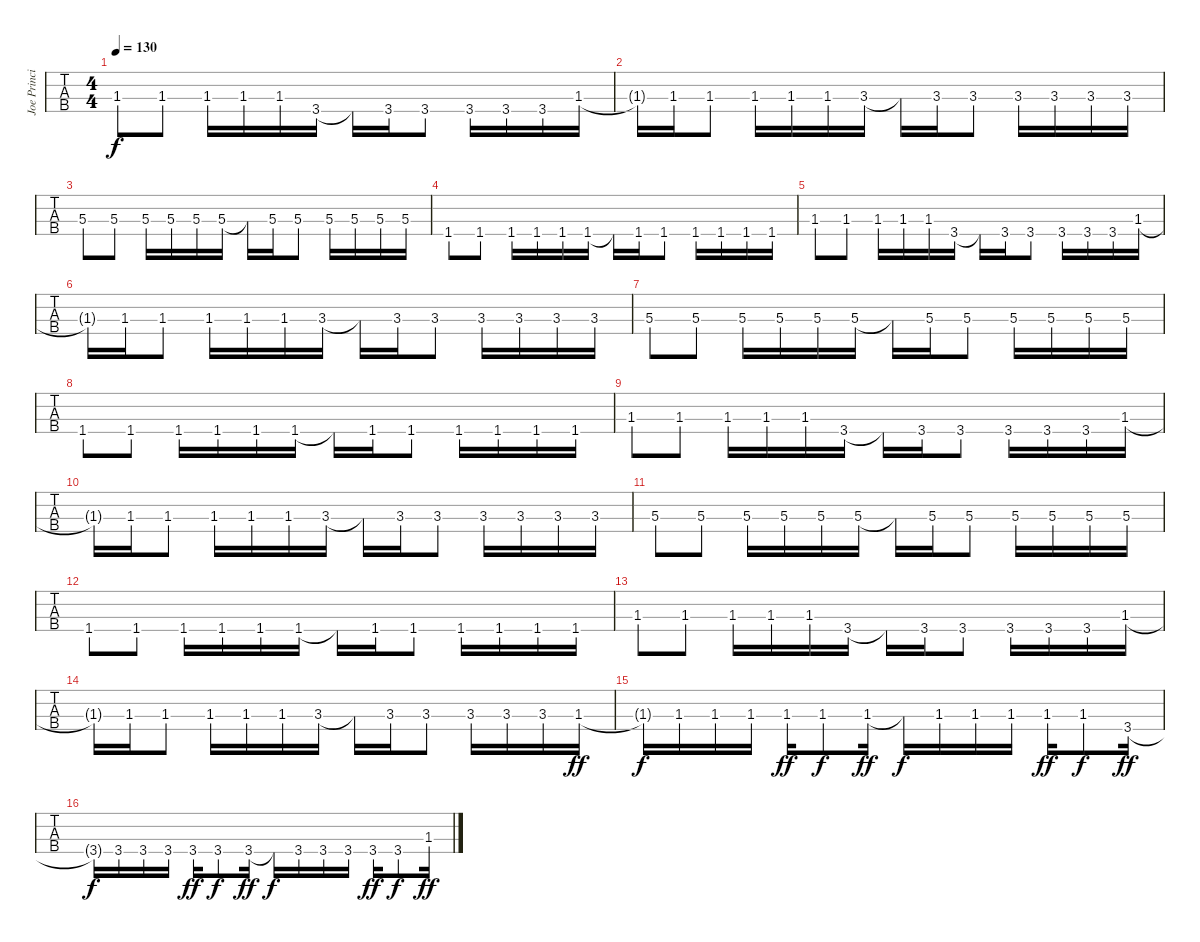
\track ("Joe Principe - Bass" "Joe Princi") {instrument electricbassfinger}
\staff {tabs}
\tuning (Gb2 Db2 Ab1 Eb1) {hide}
\ts (4 4)
\tempo 130
\clef f4
\ks c
1.3.8{dy f} 1.3.8 1.3.16 1.3.16 1.3.16 3.4.16 3.4{t}.16 3.4.16 3.4.8 3.4.16 3.4.16 3.4.16 1.3.16 |
1.3{t}.16 1.3.16 1.3.8 1.3.16 1.3.16 1.3.16 3.3.16 3.3{t}.16 3.3.16 3.3.8 3.3.16 3.3.16 3.3.16 3.3.16 |
5.3.8 5.3.8 5.3.16 5.3.16 5.3.16 5.3.16 5.3{t}.16 5.3.16 5.3.8 5.3.16 5.3.16 5.3.16 5.3.16 |
1.4.8 1.4.8 1.4.16 1.4.16 1.4.16 1.4.16 1.4{t}.16 1.4.16 1.4.8 1.4.16 1.4.16 1.4.16 1.4.16 |
1.3.8 1.3.8 1.3.16 1.3.16 1.3.16 3.4.16 3.4{t}.16 3.4.16 3.4.8 3.4.16 3.4.16 3.4.16 1.3.16 |
1.3{t}.16 1.3.16 1.3.8 1.3.16 1.3.16 1.3.16 3.3.16 3.3{t}.16 3.3.16 3.3.8 3.3.16 3.3.16 3.3.16 3.3.16 |
5.3.8 5.3.8 5.3.16 5.3.16 5.3.16 5.3.16 5.3{t}.16 5.3.16 5.3.8 5.3.16 5.3.16 5.3.16 5.3.16 |
1.4.8 1.4.8 1.4.16 1.4.16 1.4.16 1.4.16 1.4{t}.16 1.4.16 1.4.8 1.4.16 1.4.16 1.4.16 1.4.16 |
1.3.8 1.3.8 1.3.16 1.3.16 1.3.16 3.4.16 3.4{t}.16 3.4.16 3.4.8 3.4.16 3.4.16 3.4.16 1.3.16 |
1.3{t}.16 1.3.16 1.3.8 1.3.16 1.3.16 1.3.16 3.3.16 3.3{t}.16 3.3.16 3.3.8 3.3.16 3.3.16 3.3.16 3.3.16 |
5.3.8 5.3.8 5.3.16 5.3.16 5.3.16 5.3.16 5.3{t}.16 5.3.16 5.3.8 5.3.16 5.3.16 5.3.16 5.3.16 |
1.4.8 1.4.8 1.4.16 1.4.16 1.4.16 1.4.16 1.4{t}.16 1.4.16 1.4.8 1.4.16 1.4.16 1.4.16 1.4.16 |
1.3.8 1.3.8 1.3.16 1.3.16 1.3.16 3.4.16 3.4{t}.16 3.4.16 3.4.8 3.4.16 3.4.16 3.4.16 1.3.16 |
1.3{t}.16 1.3.16 1.3.8 1.3.16 1.3.16 1.3.16 3.3.16 3.3{t}.16 3.3.16 3.3.8 3.3.16 3.3.16 3.3.16 1.3{ac}.16{dy ff} |
1.3{t}.16{dy f} 1.3.16 1.3.16 1.3.16 1.3{ac}.16{dy ff} 1.3.8{dy f} 1.3{ac}.16{dy ff} 1.3{t}.16{dy f} 1.3.16 1.3.16 1.3.16 1.3{ac}.16{dy ff} 1.3.8{dy f} 3.4{ac}.16{dy ff} |
3.4{t}.16{dy f} 3.4.16 3.4.16 3.4.16 3.4{ac}.16{dy ff} 3.4.8{dy f} 3.4{ac}.16{dy ff} 3.4{t}.16{dy f} 3.4.16 3.4.16 3.4.16 3.4{ac}.16{dy ff} 3.4.8{dy f} 1.3{ac}.16{dy ff}
